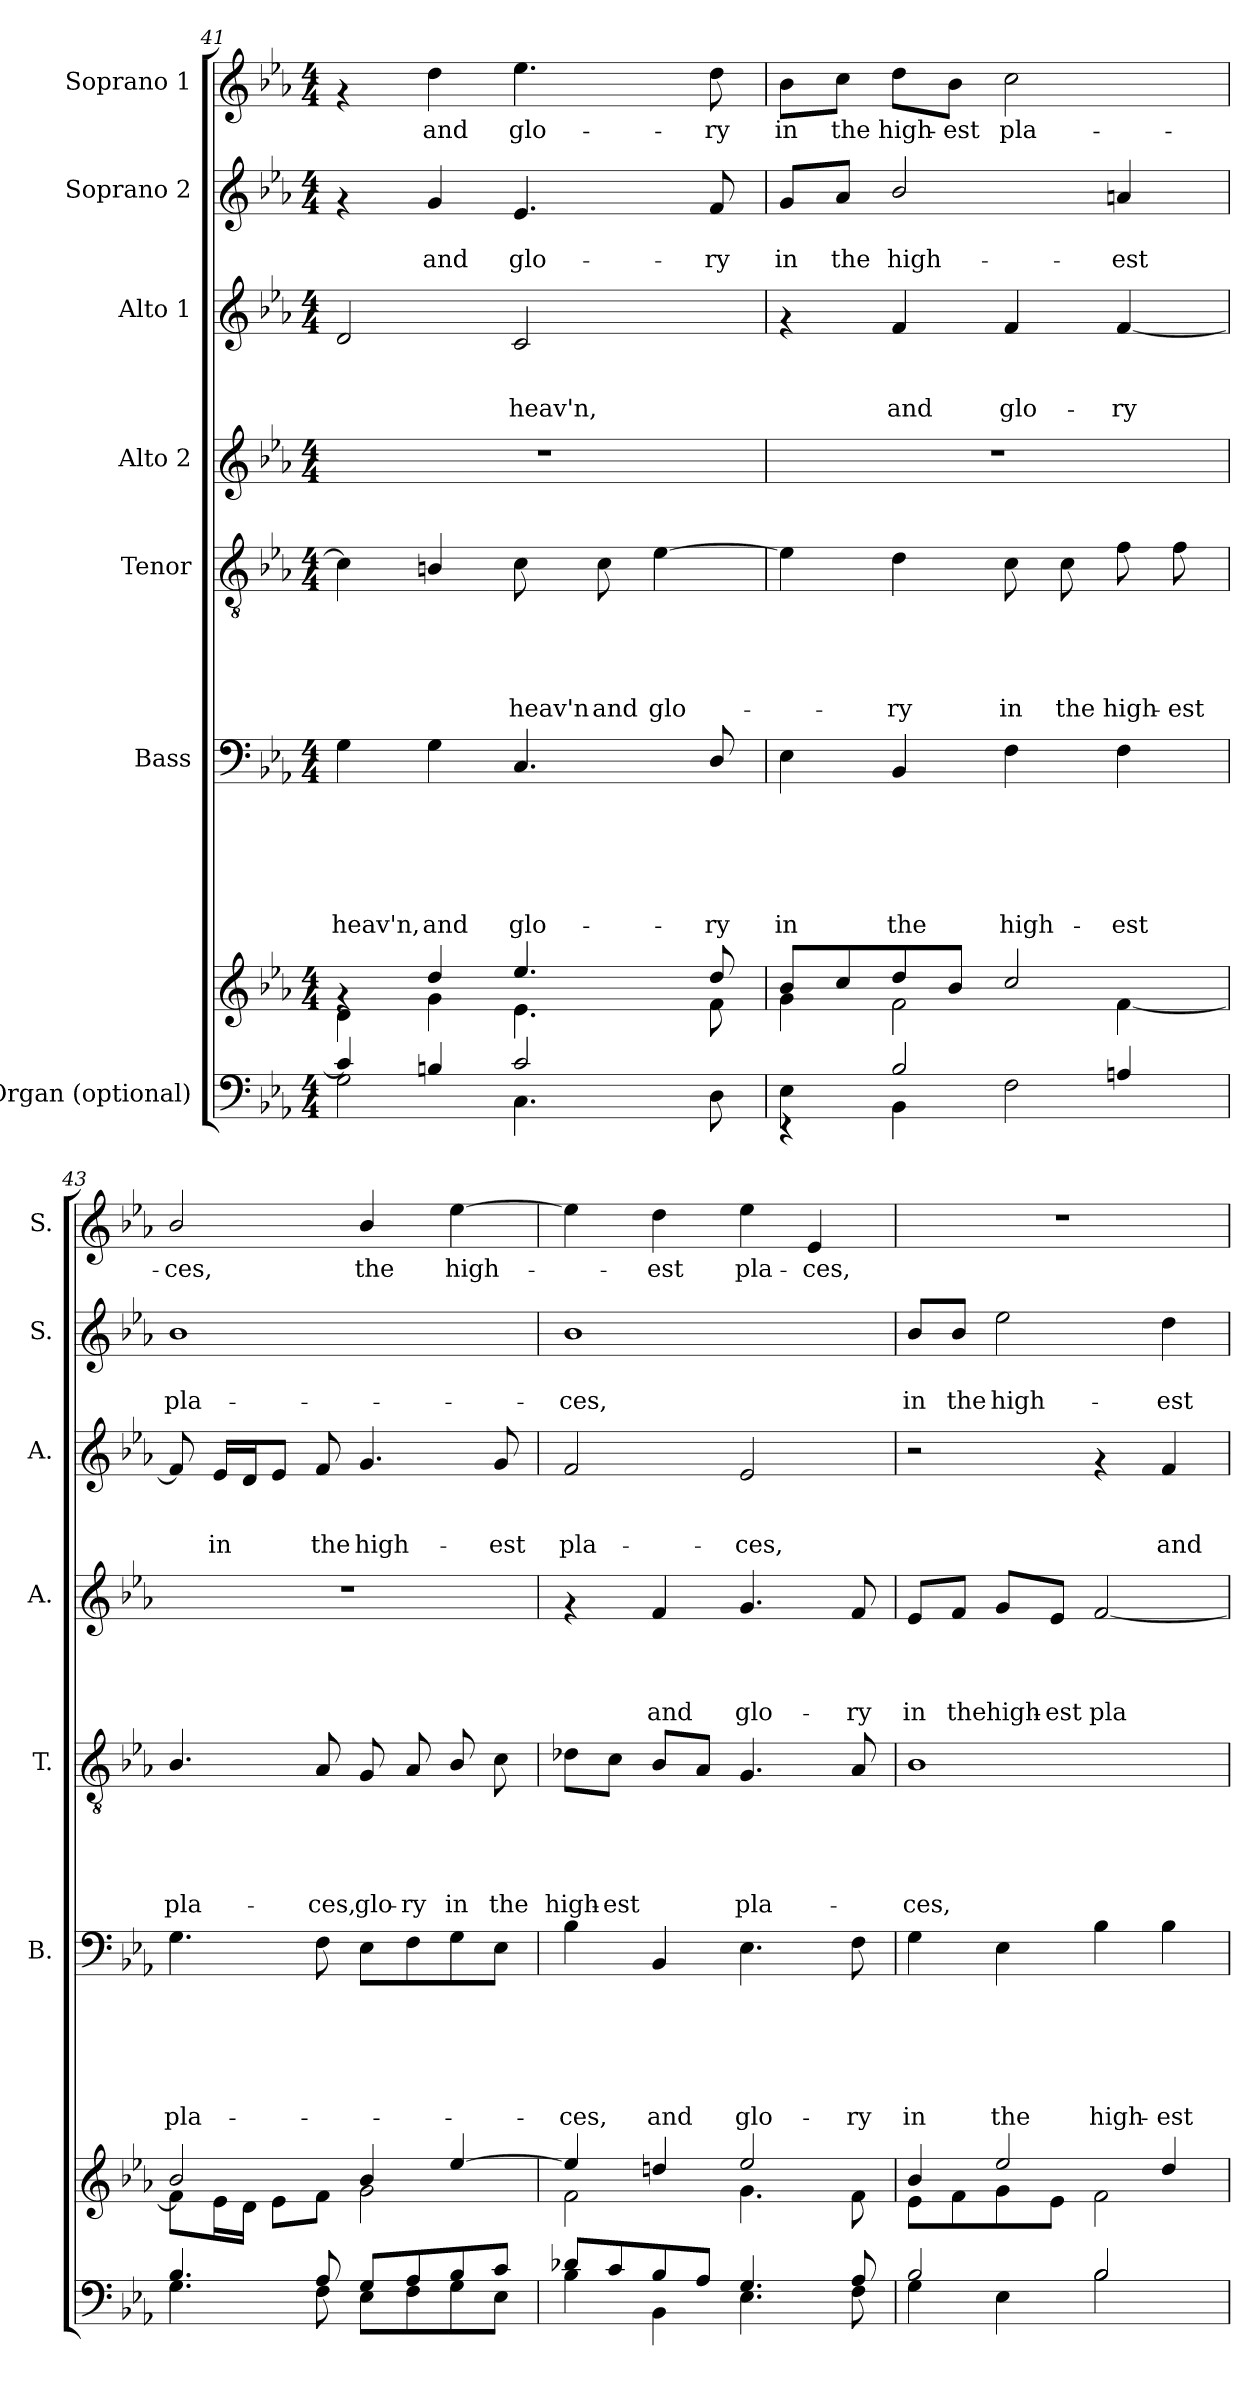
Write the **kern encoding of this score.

**kern	**kern	**kern	**text	**text	**text	**text	**text	**text	**kern	**text	**text	**text	**text	**text	**kern	**text	**text	**text	**text	**kern	**text	**text	**text	**kern	**text	**text	**kern	**text
*part7	*part7	*part6	*part6	*part6	*part6	*part6	*part6	*part6	*part5	*part5	*part5	*part5	*part5	*part5	*part4	*part4	*part4	*part4	*part4	*part3	*part3	*part3	*part3	*part2	*part2	*part2	*part1	*part1
*staff8	*staff7	*staff6	*staff6	*staff6	*staff6	*staff6	*staff6	*staff6	*staff5	*staff5	*staff5	*staff5	*staff5	*staff5	*staff4	*staff4	*staff4	*staff4	*staff4	*staff3	*staff3	*staff3	*staff3	*staff2	*staff2	*staff2	*staff1	*staff1
*I"Organ (optional)	*	*I"Bass	*	*	*	*	*	*	*I"Tenor	*	*	*	*	*	*I"Alto 2	*	*	*	*	*I"Alto 1	*	*	*	*I"Soprano 2	*	*	*I"Soprano 1	*
*	*	*I'B.	*	*	*	*	*	*	*I'T.	*	*	*	*	*	*I'A.	*	*	*	*	*I'A.	*	*	*	*I'S.	*	*	*I'S.	*
*clefF4	*clefG2	*clefF4	*	*	*	*	*	*	*clefGv2	*	*	*	*	*	*clefG2	*	*	*	*	*clefG2	*	*	*	*clefG2	*	*	*clefG2	*
*k[b-e-a-]	*k[b-e-a-]	*k[b-e-a-]	*	*	*	*	*	*	*k[b-e-a-]	*	*	*	*	*	*k[b-e-a-]	*	*	*	*	*k[b-e-a-]	*	*	*	*k[b-e-a-]	*	*	*k[b-e-a-]	*
*E-:	*E-:	*E-:	*	*	*	*	*	*	*E-:	*	*	*	*	*	*E-:	*	*	*	*	*E-:	*	*	*	*E-:	*	*	*E-:	*
*M4/4	*M4/4	*M4/4	*	*	*	*	*	*	*M4/4	*	*	*	*	*	*M4/4	*	*	*	*	*M4/4	*	*	*	*M4/4	*	*	*M4/4	*
=41	=41	=41	=41	=41	=41	=41	=41	=41	=41	=41	=41	=41	=41	=41	=41	=41	=41	=41	=41	=41	=41	=41	=41	=41	=41	=41	=41	=41
*^	*^	*	*	*	*	*	*	*	*	*	*	*	*	*	*	*	*	*	*	*	*	*	*	*	*	*	*	*
!	!	!	!	!	!	!	!	!	!	!LO:LY:b	!	!	!	!	!	!	!	!	!	!	!	!	!	!	!	!	!	!	!	!
4c/]	2G\	4rg	4d\	4G\	.	.	.	.	.	heav'n,	4c\]	.	.	.	.	.	1r	.	.	.	.	2d/	.	.	.	4rf	.	.	4rf	.
!	!	!	!	!	!	!	!	!	!	!LO:LY:b	!	!	!	!	!	!	!	!	!	!	!	!	!	!	!	!	!	!LO:LY:b	!	!LO:LY:b
4Bn/	.	4dd/	4g\	4G\	.	.	.	.	.	and	4Bn/	.	.	.	.	.	.	.	.	.	.	.	.	.	.	4g/	.	and	4dd\	and
!	!	!	!	!	!	!	!	!	!	!LO:LY:b	!	!	!	!	!	!LO:LY:b	!	!	!	!	!	!	!	!	!LO:LY:b	!	!	!LO:LY:b	!	!LO:LY:b
2c/	4.C\	4.ee-/	4.e-\	4.C/	.	.	.	.	.	glo-	8c\	.	.	.	.	heav'n	.	.	.	.	.	2c/	.	.	heav'n,	4.e-/	.	glo-	4.ee-\	glo-
!	!	!	!	!	!	!	!	!	!	!	!	!	!	!	!	!LO:LY:b	!	!	!	!	!	!	!	!	!	!	!	!	!	!
.	.	.	.	.	.	.	.	.	.	.	8c\	.	.	.	.	and	.	.	.	.	.	.	.	.	.	.	.	.	.	.
!	!	!	!	!	!	!	!	!	!	!	!	!	!	!	!	!LO:LY:b	!	!	!	!	!	!	!	!	!	!	!	!	!	!
.	.	.	.	.	.	.	.	.	.	.	[<4e-\	.	.	.	.	glo-	.	.	.	.	.	.	.	.	.	.	.	.	.	.
!	!	!	!	!	!	!	!	!	!	!LO:LY:b	!	!	!	!	!	!	!	!	!	!	!	!	!	!	!	!	!	!LO:LY:b	!	!LO:LY:b
.	8D\	8dd/	8f\	8D/	.	.	.	.	.	-ry	.	.	.	.	.	.	.	.	.	.	.	.	.	.	.	8f/	.	-ry	8dd\	-ry
!!LO:PB:g=z
=42	=42	=42	=42	=42	=42	=42	=42	=42	=42	=42	=42	=42	=42	=42	=42	=42	=42	=42	=42	=42	=42	=42	=42	=42	=42	=42	=42	=42	=42	=42
!	!	!	!	!	!	!	!	!	!	!LO:LY:b	!	!	!	!	!	!	!	!	!	!	!	!	!	!	!	!	!	!LO:LY:b	!	!LO:LY:b
4rEE	4E-\	8b-/L	4g\	4E-\	.	.	.	.	.	in	4e-\]	.	.	.	.	.	1r	.	.	.	.	4rf	.	.	.	8g/L	.	in	8b-\L	in
!	!	!	!	!	!	!	!	!	!	!	!	!	!	!	!	!	!	!	!	!	!	!	!	!	!	!	!	!LO:LY:b	!	!LO:LY:b
.	.	8cc/	.	.	.	.	.	.	.	.	.	.	.	.	.	.	.	.	.	.	.	.	.	.	.	8a-/J	.	the	8cc\J	the
!	!	!	!	!	!	!	!	!	!	!LO:LY:b	!	!	!	!	!	!LO:LY:b	!	!	!	!	!	!	!	!	!LO:LY:b	!	!	!LO:LY:b	!	!LO:LY:b
2B-/	4BB-\	8dd/	2f\	4BB-/	.	.	.	.	.	the	4d\	.	.	.	.	-ry	.	.	.	.	.	4f/	.	.	and	2b-/	.	high-	8dd\L	high-
!	!	!	!	!	!	!	!	!	!	!	!	!	!	!	!	!	!	!	!	!	!	!	!	!	!	!	!	!	!	!LO:LY:b
.	.	8b-/J	.	.	.	.	.	.	.	.	.	.	.	.	.	.	.	.	.	.	.	.	.	.	.	.	.	.	8b-\J	-est
!	!	!	!	!	!	!	!	!	!	!LO:LY:b	!	!	!	!	!	!LO:LY:b	!	!	!	!	!	!	!	!	!LO:LY:b	!	!	!	!	!LO:LY:b
.	2F\	2cc/	.	4F\	.	.	.	.	.	high-	8c\	.	.	.	.	in	.	.	.	.	.	4f/	.	.	glo-	.	.	.	2cc\	pla-
!	!	!	!	!	!	!	!	!	!	!	!	!	!	!	!	!LO:LY:b	!	!	!	!	!	!	!	!	!	!	!	!	!	!
.	.	.	.	.	.	.	.	.	.	.	8c\	.	.	.	.	the	.	.	.	.	.	.	.	.	.	.	.	.	.	.
!	!	!	!	!	!	!	!	!	!	!LO:LY:b	!	!	!	!	!	!LO:LY:b	!	!	!	!	!	!	!	!	!LO:LY:b	!	!	!LO:LY:b	!	!
4An/	.	.	[<4f\	4F\	.	.	.	.	.	-est	8f\	.	.	.	.	high-	.	.	.	.	.	[<4f/	.	.	-ry	4an/	.	-est	.	.
!	!	!	!	!	!	!	!	!	!	!	!	!	!	!	!	!LO:LY:b	!	!	!	!	!	!	!	!	!	!	!	!	!	!
.	.	.	.	.	.	.	.	.	.	.	8f\	.	.	.	.	-est	.	.	.	.	.	.	.	.	.	.	.	.	.	.
=43	=43	=43	=43	=43	=43	=43	=43	=43	=43	=43	=43	=43	=43	=43	=43	=43	=43	=43	=43	=43	=43	=43	=43	=43	=43	=43	=43	=43	=43	=43
!	!	!	!	!	!	!	!	!	!	!LO:LY:b	!	!	!	!	!	!LO:LY:b	!	!	!	!	!	!	!	!	!	!	!	!LO:LY:b	!	!LO:LY:b
4.B-/	4.G\	2b-/	8f\L]	4.G\	.	.	.	.	.	pla-	4.B-/	.	.	.	.	pla-	1r	.	.	.	.	8f/]	.	.	.	1b-	.	pla-	2b-/	-ces,
!	!	!	!	!	!	!	!	!	!	!	!	!	!	!	!	!	!	!	!	!	!	!	!	!	!LO:LY:b	!	!	!	!	!
.	.	.	16e-\L	.	.	.	.	.	.	.	.	.	.	.	.	.	.	.	.	.	.	16e-/LL	.	.	in	.	.	.	.	.
.	.	.	16d\JJ	.	.	.	.	.	.	.	.	.	.	.	.	.	.	.	.	.	.	16d/J	.	.	.	.	.	.	.	.
.	.	.	8e-\L	.	.	.	.	.	.	.	.	.	.	.	.	.	.	.	.	.	.	8e-/J	.	.	.	.	.	.	.	.
!	!	!	!	!	!	!	!	!	!	!	!	!	!	!	!	!LO:LY:b	!	!	!	!	!	!	!	!	!LO:LY:b	!	!	!	!	!
8A-/	8F\	.	8f\J	8F\	.	.	.	.	.	.	8A-/	.	.	.	.	-ces,	.	.	.	.	.	8f/	.	.	the	.	.	.	.	.
!	!	!	!	!	!	!	!	!	!	!	!	!	!	!	!	!LO:LY:b	!	!	!	!	!	!	!	!	!LO:LY:b	!	!	!	!	!LO:LY:b
8G/L	8E-\L	4b-/	2g\	8E-\L	.	.	.	.	.	.	8G/	.	.	.	.	glo-	.	.	.	.	.	4.g/	.	.	high-	.	.	.	4b-/	the
!	!	!	!	!	!	!	!	!	!	!	!	!	!	!	!	!LO:LY:b	!	!	!	!	!	!	!	!	!	!	!	!	!	!
8A-/	8F\	.	.	8F\	.	.	.	.	.	.	8A-/	.	.	.	.	-ry	.	.	.	.	.	.	.	.	.	.	.	.	.	.
!	!	!	!	!	!	!	!	!	!	!	!	!	!	!	!	!LO:LY:b	!	!	!	!	!	!	!	!	!	!	!	!	!	!LO:LY:b
8B-/	8G\	[>4ee-/	.	8G\	.	.	.	.	.	.	8B-/	.	.	.	.	in	.	.	.	.	.	.	.	.	.	.	.	.	[>4ee-\	high-
!	!	!	!	!	!	!	!	!	!	!	!	!	!	!	!	!LO:LY:b	!	!	!	!	!	!	!	!	!LO:LY:b	!	!	!	!	!
8c/J	8E-\J	.	.	8E-\J	.	.	.	.	.	.	8c\	.	.	.	.	the	.	.	.	.	.	8g/	.	.	-est	.	.	.	.	.
=44	=44	=44	=44	=44	=44	=44	=44	=44	=44	=44	=44	=44	=44	=44	=44	=44	=44	=44	=44	=44	=44	=44	=44	=44	=44	=44	=44	=44	=44	=44
!	!	!	!	!	!	!	!	!	!	!LO:LY:b	!	!	!	!	!	!LO:LY:b	!	!	!	!	!	!	!	!	!LO:LY:b	!	!	!LO:LY:b	!	!
8d-X/L	4B-\	4ee-/]	2f\	4B-\	.	.	.	.	.	-ces,	8d-X\L	.	.	.	.	high-	4rf	.	.	.	.	2f/	.	.	pla-	1b-	.	-ces,	4ee-\]	.
!	!	!	!	!	!	!	!	!	!	!	!	!	!	!	!	!LO:LY:b	!	!	!	!	!	!	!	!	!	!	!	!	!	!
8c/	.	.	.	.	.	.	.	.	.	.	8c\J	.	.	.	.	-est	.	.	.	.	.	.	.	.	.	.	.	.	.	.
!	!	!	!	!	!	!	!	!	!	!LO:LY:b	!	!	!	!	!	!	!	!	!	!	!LO:LY:b	!	!	!	!	!	!	!	!	!LO:LY:b
8B-/	4BB-\	4ddn/	.	4BB-/	.	.	.	.	.	and	8B-/L	.	.	.	.	.	4f/	.	.	.	and	.	.	.	.	.	.	.	4dd\	-est
8A-/J	.	.	.	.	.	.	.	.	.	.	8A-/J	.	.	.	.	.	.	.	.	.	.	.	.	.	.	.	.	.	.	.
!	!	!	!	!	!	!	!	!	!	!LO:LY:b	!	!	!	!	!	!LO:LY:b	!	!	!	!	!LO:LY:b	!	!	!	!LO:LY:b	!	!	!	!	!LO:LY:b
4.G/	4.E-\	2ee-/	4.g\	4.E-\	.	.	.	.	.	glo-	4.G/	.	.	.	.	pla-	4.g/	.	.	.	glo-	2e-/	.	.	-ces,	.	.	.	4ee-\	pla-
!	!	!	!	!	!	!	!	!	!	!	!	!	!	!	!	!	!	!	!	!	!	!	!	!	!	!	!	!	!	!LO:LY:b
.	.	.	.	.	.	.	.	.	.	.	.	.	.	.	.	.	.	.	.	.	.	.	.	.	.	.	.	.	4e-/	-ces,
!	!	!	!	!	!	!	!	!	!	!LO:LY:b	!	!	!	!	!	!	!	!	!	!	!LO:LY:b	!	!	!	!	!	!	!	!	!
8A-/	8F\	.	8f\	8F\	.	.	.	.	.	-ry	8A-/	.	.	.	.	.	8f/	.	.	.	-ry	.	.	.	.	.	.	.	.	.
=45	=45	=45	=45	=45	=45	=45	=45	=45	=45	=45	=45	=45	=45	=45	=45	=45	=45	=45	=45	=45	=45	=45	=45	=45	=45	=45	=45	=45	=45	=45
!	!	!	!	!	!	!	!	!	!	!LO:LY:b	!	!	!	!	!	!LO:LY:b	!	!	!	!	!LO:LY:b	!	!	!	!	!	!	!LO:LY:b	!	!
2B-/	4G\	4b-/	8e-\L	4G\	.	.	.	.	.	in	1B-	.	.	.	.	-ces,	8e-/L	.	.	.	in	2r	.	.	.	8b-/L	.	in	1r	.
!	!	!	!	!	!	!	!	!	!	!	!	!	!	!	!	!	!	!	!	!	!LO:LY:b	!	!	!	!	!	!	!LO:LY:b	!	!
.	.	.	8f\	.	.	.	.	.	.	.	.	.	.	.	.	.	8f/J	.	.	.	the	.	.	.	.	8b-/J	.	the	.	.
!	!	!	!	!	!	!	!	!	!	!LO:LY:b	!	!	!	!	!	!	!	!	!	!	!LO:LY:b	!	!	!	!	!	!	!LO:LY:b	!	!
.	4E-\	2ee-/	8g\	4E-\	.	.	.	.	.	the	.	.	.	.	.	.	8g/L	.	.	.	high-	.	.	.	.	2ee-\	.	high-	.	.
!	!	!	!	!	!	!	!	!	!	!	!	!	!	!	!	!	!	!	!	!	!LO:LY:b	!	!	!	!	!	!	!	!	!
.	.	.	8e-\J	.	.	.	.	.	.	.	.	.	.	.	.	.	8e-/J	.	.	.	-est	.	.	.	.	.	.	.	.	.
!	!	!	!	!	!	!	!	!	!	!LO:LY:b	!	!	!	!	!	!	!	!	!	!	!LO:LY:b	!	!	!	!	!	!	!	!	!
2B-/	2B-\	.	2f\	4B-\	.	.	.	.	.	high-	.	.	.	.	.	.	[<2f/	.	.	.	pla-	4rf	.	.	.	.	.	.	.	.
!	!	!	!	!	!	!	!	!	!	!LO:LY:b	!	!	!	!	!	!	!	!	!	!	!	!	!	!	!LO:LY:b	!	!	!LO:LY:b	!	!
.	.	4dd/	.	4B-\	.	.	.	.	.	-est	.	.	.	.	.	.	.	.	.	.	.	4f/	.	.	and	4dd\	.	-est	.	.
*v	*v	*	*	*	*	*	*	*	*	*	*	*	*	*	*	*	*	*	*	*	*	*	*	*	*	*	*	*	*	*
*	*v	*v	*	*	*	*	*	*	*	*	*	*	*	*	*	*	*	*	*	*	*	*	*	*	*	*	*	*	*
=	=	=	=	=	=	=	=	=	=	=	=	=	=	=	=	=	=	=	=	=	=	=	=	=	=	=	=	=
*-	*-	*-	*-	*-	*-	*-	*-	*-	*-	*-	*-	*-	*-	*-	*-	*-	*-	*-	*-	*-	*-	*-	*-	*-	*-	*-	*-	*-
